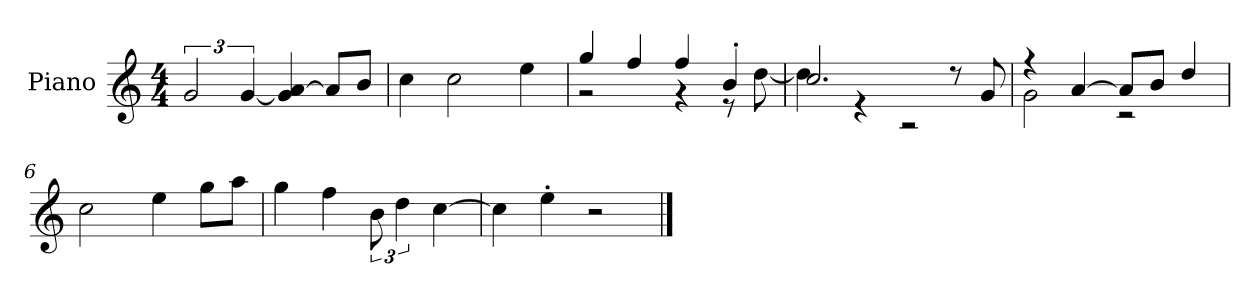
**kern
*part1
*staff1
*I"Piano
*I'P-no
*clefG2
*k[]
*M4/4
*MM171
=1
3g/
[6g/
4g/] [4a/
8a/L]
8b/J
=2
4cc\
2cc\
4ee\
=3
*^
4gg/	2r
4ff/	.
4ff/	4r
4b'/	8r
.	[8dd\
=4	=4
2.cc/	4dd\]
.	4r
.	2r
8r	.
8g/	.
=5	=5
4r	2g\
[4a/	.
8a/L]	2r
8b/J	.
4dd/	.
*v	*v
=6
2cc\
4ee\
8gg\L
8aa\J
=7
4gg\
4ff\
12b\
6dd\
[4cc\
!!LO:LB:g=z
=8
4cc\]
4ee'\
2r
==
*-
